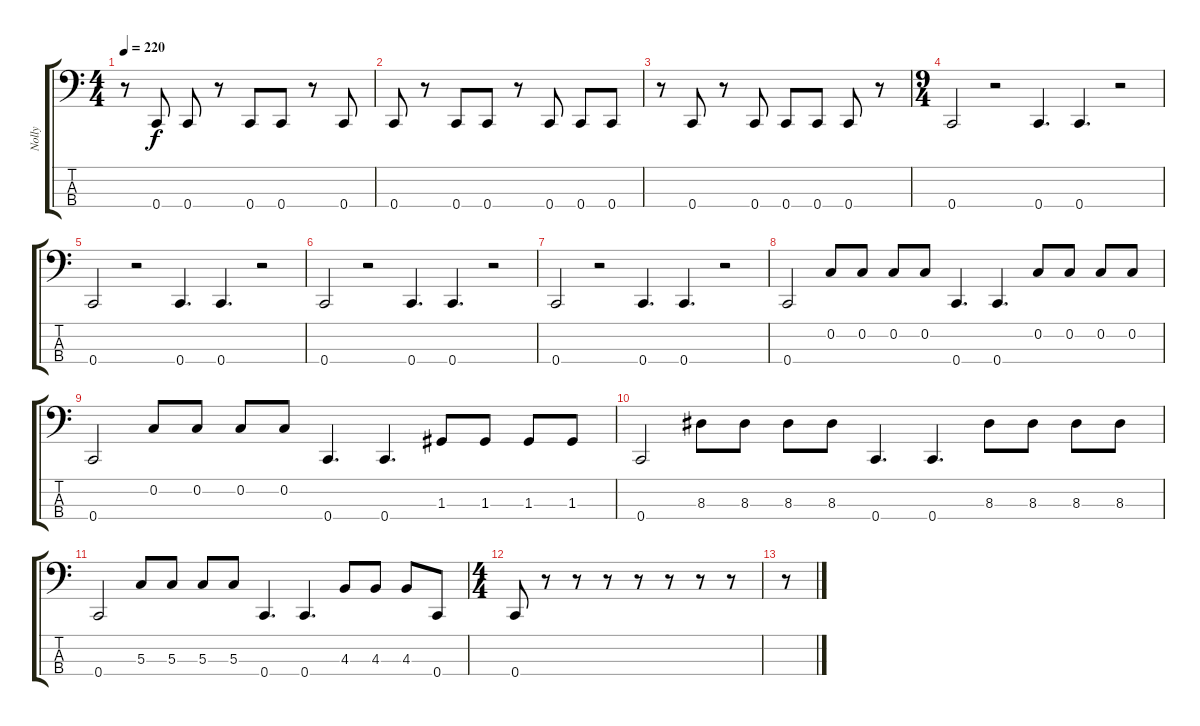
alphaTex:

\track ("Nolly" "Nolly") {instrument electricbassfinger}
\staff {score tabs}
\tuning (F2 C2 G1 C1) {hide}
\ts (4 4)
\tempo 220
\clef f4
\ks c
r.8{dy f} 0.4.8 0.4.8 r.8 0.4.8 0.4.8 r.8 0.4.8 |
0.4.8 r.8 0.4.8 0.4.8 r.8 0.4.8 0.4.8 0.4.8 |
r.8 0.4.8 r.8 0.4.8 0.4.8 0.4.8 0.4.8 r.8 |
\ts (9 4)
0.4.2 r.2 0.4.4{d} 0.4.4{d} r.2 |
0.4.2 r.2 0.4.4{d} 0.4.4{d} r.2 |
0.4.2 r.2 0.4.4{d} 0.4.4{d} r.2 |
0.4.2 r.2 0.4.4{d} 0.4.4{d} r.2 |
0.4.2 0.2.8 0.2.8 0.2.8 0.2.8 0.4.4{d} 0.4.4{d} 0.2.8 0.2.8 0.2.8 0.2.8 |
0.4.2 0.2.8 0.2.8 0.2.8 0.2.8 0.4.4{d} 0.4.4{d} 1.3.8 1.3.8 1.3.8 1.3.8 |
0.4.2 8.3.8 8.3.8 8.3.8 8.3.8 0.4.4{d} 0.4.4{d} 8.3.8 8.3.8 8.3.8 8.3.8 |
0.4.2 5.3.8 5.3.8 5.3.8 5.3.8 0.4.4{d} 0.4.4{d} 4.3.8 4.3.8 4.3.8 0.4.8 |
\ts (4 4)
0.4.8 r.8 r.8 r.8 r.8 r.8 r.8 r.8 |
r.8
